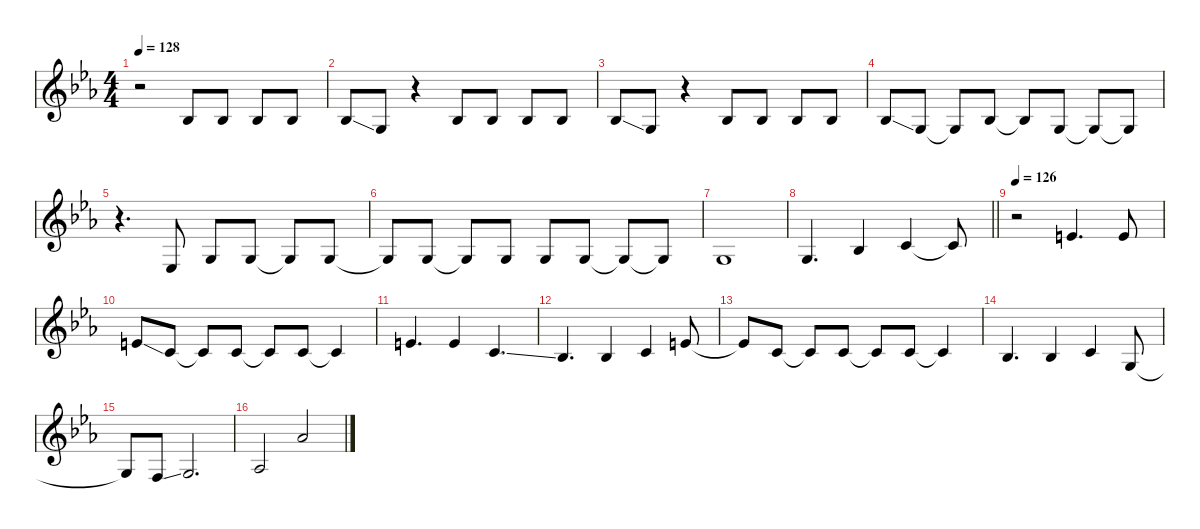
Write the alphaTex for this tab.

\defaultSystemsLayout 4
\hideDynamics
\bracketExtendMode nobrackets
\singleTrackTrackNamePolicy hidden
\multiTrackTrackNamePolicy hidden
\firstSystemTrackNameMode fullname
\firstSystemTrackNameOrientation horizontal
\otherSystemsTrackNameOrientation horizontal
\track ("Vocals" "led.synth.") {instrument lead2sawtooth}
\staff {score}
\tuning (E4 C4 G3 C3 G2 C2)
\ts (4 4)
\tempo 128
\clef g2
\ks cminor
r.2{dy f} 3.3{acc b}.8 3.3{acc b}.8 3.3{acc b}.8 3.3{acc b}.8 |
3.3{ss acc b}.8 0.3{acc forcenatural}.8 r.4 3.3{acc b}.8 3.3{acc b}.8 3.3{acc b}.8 3.3{acc b}.8 |
3.3{ss acc b}.8 0.3{acc forcenatural}.8 r.4 3.3{acc b}.8 3.3{acc b}.8 3.3{acc b}.8 3.3{acc b}.8 |
3.3{ss acc b}.8 0.3{acc forcenatural}.8 0.3{t acc forcenatural}.8 3.3{acc b}.8 3.3{t acc b}.8 0.3{acc forcenatural}.8 0.3{t acc forcenatural}.8 0.3{t acc forcenatural}.8 |
r.4{d} 3.4{acc b}.8 0.3{acc forcenatural}.8 0.3{acc forcenatural}.8 0.3{t acc forcenatural}.8 0.3{acc forcenatural}.8 |
0.3{t acc forcenatural}.8 0.3{acc forcenatural}.8 0.3{t acc forcenatural}.8 0.3{acc forcenatural}.8 0.3{acc forcenatural}.8 0.3{acc forcenatural}.8 0.3{t acc forcenatural}.8 0.3{t acc forcenatural}.8 |
0.3{acc forcenatural}.1 |
\barLineRight lightlight
0.3{acc forcenatural}.4{d} 3.3{acc b}.4 0.2{acc forcenatural}.4 0.2{t acc forcenatural}.8 |
\tempo 126
r.2 0.1{acc forcenatural}.4{d} 0.1{acc forcenatural}.8 |
4.2{ss acc forcenatural}.8 0.2{acc forcenatural}.8 0.2{t acc forcenatural}.8 0.2{acc forcenatural}.8 0.2{t acc forcenatural}.8 0.2{acc forcenatural}.8 0.2{t acc forcenatural}.4 |
0.1{acc forcenatural}.4{d} 4.2{acc forcenatural}.4 5.3{ss acc forcenatural}.4{d} |
3.3{acc b}.4{d} 3.3{acc b}.4 0.2{acc forcenatural}.4 0.1{acc forcenatural}.8 |
0.1{t acc forcenatural}.8 0.2{acc forcenatural}.8 0.2{t acc forcenatural}.8 0.2{acc forcenatural}.8 0.2{t acc forcenatural}.8 5.3{acc forcenatural}.8 5.3{t acc forcenatural}.4 |
3.3{acc b}.4{d} 3.3{acc b}.4 0.2{acc forcenatural}.4 0.3{acc forcenatural}.8 |
0.3{t acc forcenatural}.8 5.4{ss acc forcenatural}.8 7.4{acc forcenatural}.2{d} |
1.3{acc b}.2 4.1{acc b}.2
